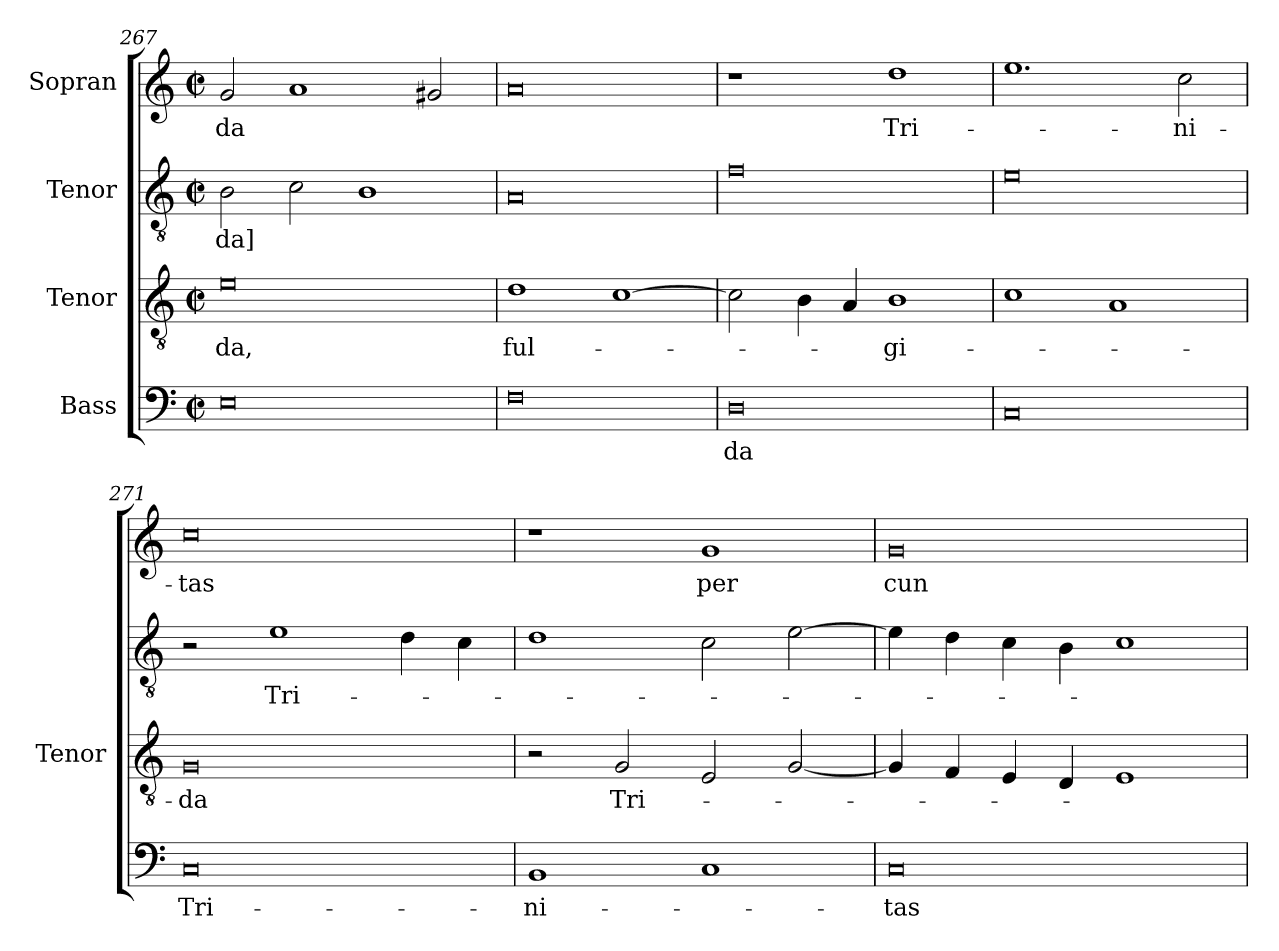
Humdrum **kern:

**kern	**text	**kern	**text	**kern	**text	**kern	**text
*part4	*part4	*part3	*part3	*part2	*part2	*part1	*part1
*staff4	*staff4	*staff3	*staff3	*staff2	*staff2	*staff1	*staff1
*I"Bass	*	*I"Tenor	*	*I"Tenor	*	*I"Sopran	*
*	*	*I'Tenor	*	*	*	*	*
*clefF4	*	*clefGv2	*	*clefGv2	*	*clefG2	*
*	*	*ITrd7c12	*	*ITrd7c12	*	*	*
*k[]	*	*k[]	*	*k[]	*	*k[]	*
*M2/2	*	*M2/2	*	*M2/2	*	*M2/2	*
*met(c|)	*	*met(c|)	*	*met(c|)	*	*met(c|)	*
=267	=267	=267	=267	=267	=267	=267	=267
!	!	!	!LO:LY:b:color=#000000	!	!	!	!
!	!	!	!	!	!LO:LY:b:color=#000000	!	!
!	!	!	!	!	!	!	!LO:LY:b:color=#000000
0Ei	.	0Ei	-da,	2BBi\	-da]	2gi/	-da
.	.	.	.	2Ci\	.	1ai	.
.	.	.	.	1BBi	.	.	.
.	.	.	.	.	.	2g#Xi/	.
=268	=268	=268	=268	=268	=268	=268	=268
!	!	!	!LO:LY:b:color=#000000	!	!	!	!
0Fi	.	1Di	ful-	0AAi	.	0ai	.
.	.	[>1Ci	.	.	.	.	.
=269	=269	=269	=269	=269	=269	=269	=269
!	!LO:LY:b:color=#000000	!	!	!	!	!	!
0Di	-da	2Ci\]	.	0Fi	.	1r	.
.	.	4BBi\	.	.	.	.	.
.	.	4AAi/	.	.	.	.	.
!	!	!	!LO:LY:b:color=#000000	!	!	!	!
!	!	!	!	!	!	!	!LO:LY:b:color=#000000
.	.	1BBi	-gi-	.	.	1ddi	Tri-
=270	=270	=270	=270	=270	=270	=270	=270
0Ci	.	1Ci	.	0Ei	.	1.eei	.
.	.	1AAi	.	.	.	.	.
!	!	!	!	!	!	!	!LO:LY:b:color=#000000
.	.	.	.	.	.	2cci\	-ni-
=271	=271	=271	=271	=271	=271	=271	=271
!	!LO:LY:b:color=#000000	!	!	!	!	!	!
!	!	!	!LO:LY:b:color=#000000	!	!	!	!
!	!	!	!	!	!	!	!LO:LY:b:color=#000000
0Ci	Tri-	0GGi	-da	2r	.	0cci	-tas
!	!	!	!	!	!LO:LY:b:color=#000000	!	!
.	.	.	.	1Ei	Tri-	.	.
.	.	.	.	4Di\	.	.	.
.	.	.	.	4Ci\	.	.	.
=272	=272	=272	=272	=272	=272	=272	=272
!	!LO:LY:b:color=#000000	!	!	!	!	!	!
1BBi	-ni-	2r	.	1Di	.	1r	.
!	!	!	!LO:LY:b:color=#000000	!	!	!	!
.	.	2GGi/	Tri-	.	.	.	.
!	!	!	!	!	!	!	!LO:LY:b:color=#000000
1Ci	.	2EEi/	.	2Ci\	.	1gi	per
.	.	[<2GGi/	.	[>2Ei\	.	.	.
!!LO:PB:g=z
=273	=273	=273	=273	=273	=273	=273	=273
!	!LO:LY:b:color=#000000	!	!	!	!	!	!
!	!	!	!	!	!	!	!LO:LY:b:color=#000000
0Ci	-tas	4GGi/]	.	4Ei\]	.	0gi	cun-
.	.	4FFi/	.	4Di\	.	.	.
.	.	4EEi/	.	4Ci\	.	.	.
.	.	4DDi/	.	4BBi\	.	.	.
.	.	1EEi	.	1Ci	.	.	.
=	=	=	=	=	=	=	=
*-	*-	*-	*-	*-	*-	*-	*-
